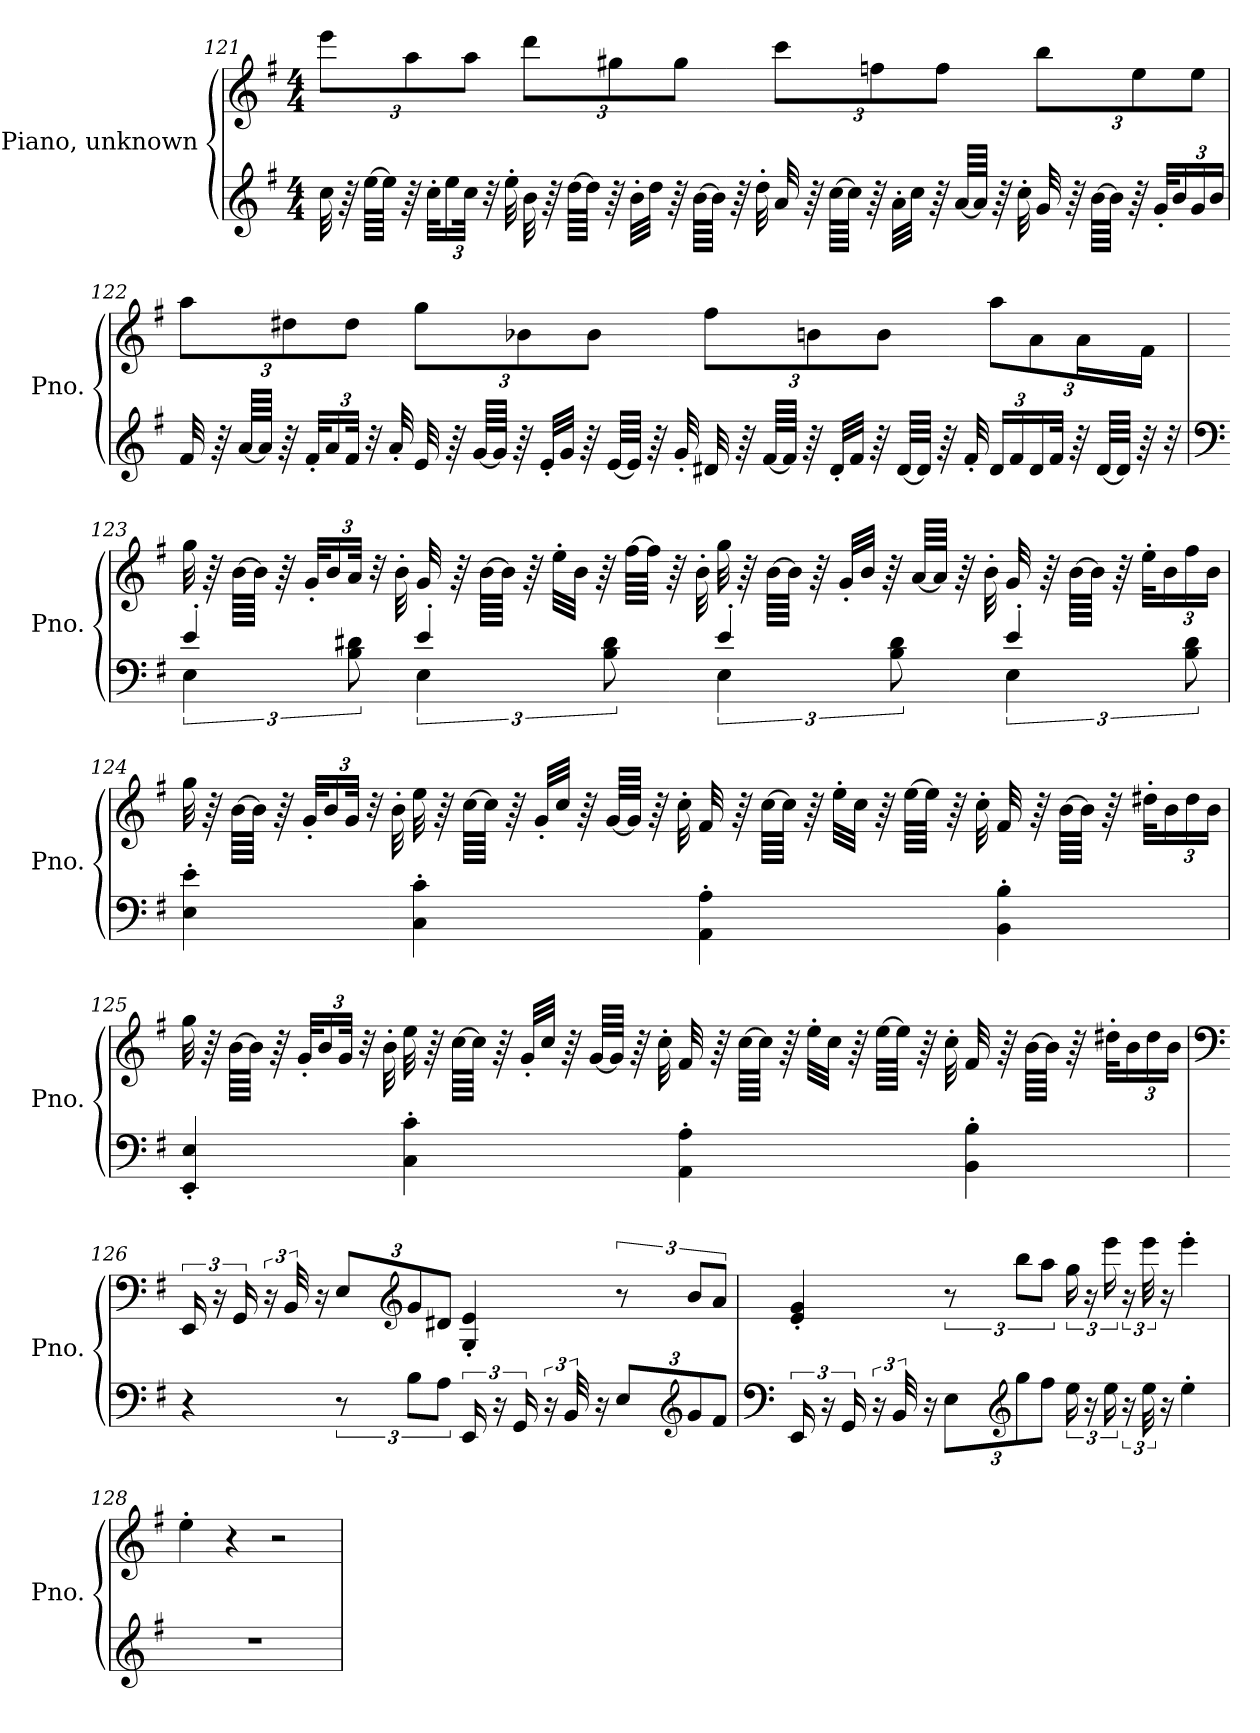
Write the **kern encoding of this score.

**kern	**kern
*part1	*part1
*staff2	*staff1
*I"Piano, unknown	*
*I'Pno.	*
!!LO:PB:g=z
*clefG2	*clefG2
*k[f#]	*k[f#]
*M4/4	*M4/4
*	*Xbrackettup
=121	=121
32cc\	12eee\L
64r	.
[64ee\LLLL	.
64ee\JJJJ]	.
64r	.
.	12aa\
32cc'\KLL	.
*Xbrackettup	*
24ee\	.
48cc\JJk	12aa\J
32r	.
32ee'\	.
32b\	12ddd\L
64r	.
[64dd\LLLL	.
64dd\JJJJ]	.
64r	.
.	12gg#X\
32b'\LLL	.
32dd\JJJ	.
64r	.
.	12gg#\J
[64b\LLLL	.
64b\JJJJ]	.
64r	.
32dd'\	.
32a/	12ccc\L
64r	.
[64cc\LLLL	.
64cc\JJJJ]	.
64r	.
.	12ffn\
32a'\LLL	.
32cc\JJJ	.
64r	.
.	12ff\J
[64a/LLLL	.
64a/JJJJ]	.
64r	.
32cc'\	.
32g/	12bb\L
64r	.
[64b\LLLL	.
64b\JJJJ]	.
64r	.
.	12ee\
32g'/KLL	.
24b/	.
24g/	12ee\J
24b/JJ	.
!!LO:LB:g=z
=122	=122
32f#/	12aa\L
64r	.
[64a/LLLL	.
64a/JJJJ]	.
64r	.
.	12dd#X\
32f#'/KLL	.
24a/	.
48f#/JJk	12dd#\J
32r	.
32a'/	.
32e/	12gg\L
64r	.
[64g/LLLL	.
64g/JJJJ]	.
64r	.
.	12b-X\
32e'/LLL	.
32g/JJJ	.
64r	.
.	12b-\J
[64e/LLLL	.
64e/JJJJ]	.
64r	.
32g'/	.
32d#X/	12ff#\L
64r	.
[64f#/LLLL	.
64f#/JJJJ]	.
64r	.
.	12bn\
32d#'/LLL	.
32f#/JJJ	.
64r	.
.	12b\J
[64d#/LLLL	.
64d#/JJJJ]	.
64r	.
32f#'/	.
24d#/LL	12aa\L
24f#/	.
24d#/	12a\
32f#/JJk	.
64r	.
.	24a\L
[64d#/LLLL	.
64d#/JJJJ]	.
64r	.
.	24f#\JJ
32r	.
!!LO:LB:g=z
=123	=123
*clefF4	*
*^	*
*	*brackettup	*
4e'/	6E\	32gg\
.	.	64r
.	.	[64b\LLLL
.	.	64b\JJJJ]
.	.	64r
.	.	32g'/KLL
.	.	24b/
.	12B\ 12d#X\	48a/JJk
.	.	32r
.	.	32b'\
4e'/	6E\	32g/
.	.	64r
.	.	[64b\LLLL
.	.	64b\JJJJ]
.	.	64r
.	.	32ee'\LLL
.	.	32b\JJJ
.	.	64r
.	12B\ 12d#\	.
.	.	[64ff#\LLLL
.	.	64ff#\JJJJ]
.	.	64r
.	.	32b'\
4e'/	6E\	32gg\
.	.	64r
.	.	[64b\LLLL
.	.	64b\JJJJ]
.	.	64r
.	.	32g'/LLL
.	.	32b/JJJ
.	.	64r
.	12B\ 12d#\	.
.	.	[64a/LLLL
.	.	64a/JJJJ]
.	.	64r
.	.	32b'\
4e'/	6E\	32g/
.	.	64r
.	.	[64b\LLLL
.	.	64b\JJJJ]
.	.	64r
.	.	32ee'\KLL
.	.	24b\
.	12B\ 12d#\	24ff#\
.	.	24b\JJ
*v	*v	*
!!LO:LB:g=z
=124	=124
4E\' 4e\'	32gg\
.	64r
.	[64b\LLLL
.	64b\JJJJ]
.	64r
.	32g'/KLL
.	24b/
.	48g/JJk
.	32r
.	32b'\
4C\' 4c\'	32ee\
.	64r
.	[64cc\LLLL
.	64cc\JJJJ]
.	64r
.	32g'/LLL
.	32cc/JJJ
.	64r
.	[64g/LLLL
.	64g/JJJJ]
.	64r
.	32cc'\
4AA\' 4A\'	32f#/
.	64r
.	[64cc\LLLL
.	64cc\JJJJ]
.	64r
.	32ee'\LLL
.	32cc\JJJ
.	64r
.	[64ee\LLLL
.	64ee\JJJJ]
.	64r
.	32cc'\
4BB\' 4B\'	32f#/
.	64r
.	[64b\LLLL
.	64b\JJJJ]
.	64r
.	32dd#X'\KLL
.	24b\
.	24dd#\
.	24b\JJ
!!LO:LB:g=z
=125	=125
4EE/' 4E/'	32gg\
.	64r
.	[64b\LLLL
.	64b\JJJJ]
.	64r
.	32g'/KLL
.	24b/
.	48g/JJk
.	32r
.	32b'\
4C\' 4c\'	32ee\
.	64r
.	[64cc\LLLL
.	64cc\JJJJ]
.	64r
.	32g'/LLL
.	32cc/JJJ
.	64r
.	[64g/LLLL
.	64g/JJJJ]
.	64r
.	32cc'\
4AA\' 4A\'	32f#/
.	64r
.	[64cc\LLLL
.	64cc\JJJJ]
.	64r
.	32ee'\LLL
.	32cc\JJJ
.	64r
.	[64ee\LLLL
.	64ee\JJJJ]
.	64r
.	32cc'\
4BB\' 4B\'	32f#/
.	64r
.	[64b\LLLL
.	64b\JJJJ]
.	64r
.	32dd#X'\KLL
.	24b\
.	24dd#\
.	24b\JJ
!!LO:LB:g=z
=126	=126
*	*clefF4
*	*brackettup
4r	24EE/
.	24r
.	24GG/
.	24r
.	48BB/
.	16r
*	*Xbrackettup
12r	12E/L
*	*clefG2
12B\L	12g/
12A\J	12d#X/J
24EE/	4G/' 4e/'
24r	.
24GG/	.
24r	.
48BB/	.
16r	.
*Xbrackettup	*brackettup
12E/L	12r
*clefG2	*
12g/	12b/L
12f#/J	12a/J
=127	=127
*clefF4	*
*brackettup	*
24EE/	4e/' 4g/'
24r	.
24GG/	.
24r	.
48BB/	.
16r	.
*Xbrackettup	*
12E\L	12r
*clefG2	*
12gg\	12bb\L
12ff#\J	12aa\J
*brackettup	*
24ee\	24gg\
24r	24r
24ee\	24eee\
24r	24r
48ee\	48eee\
16r	16r
4ee'\	4eee'\
!!LO:PB:g=z
=128	=128
1r	4ee'\
.	4r
.	2r
=	=
*-	*-
